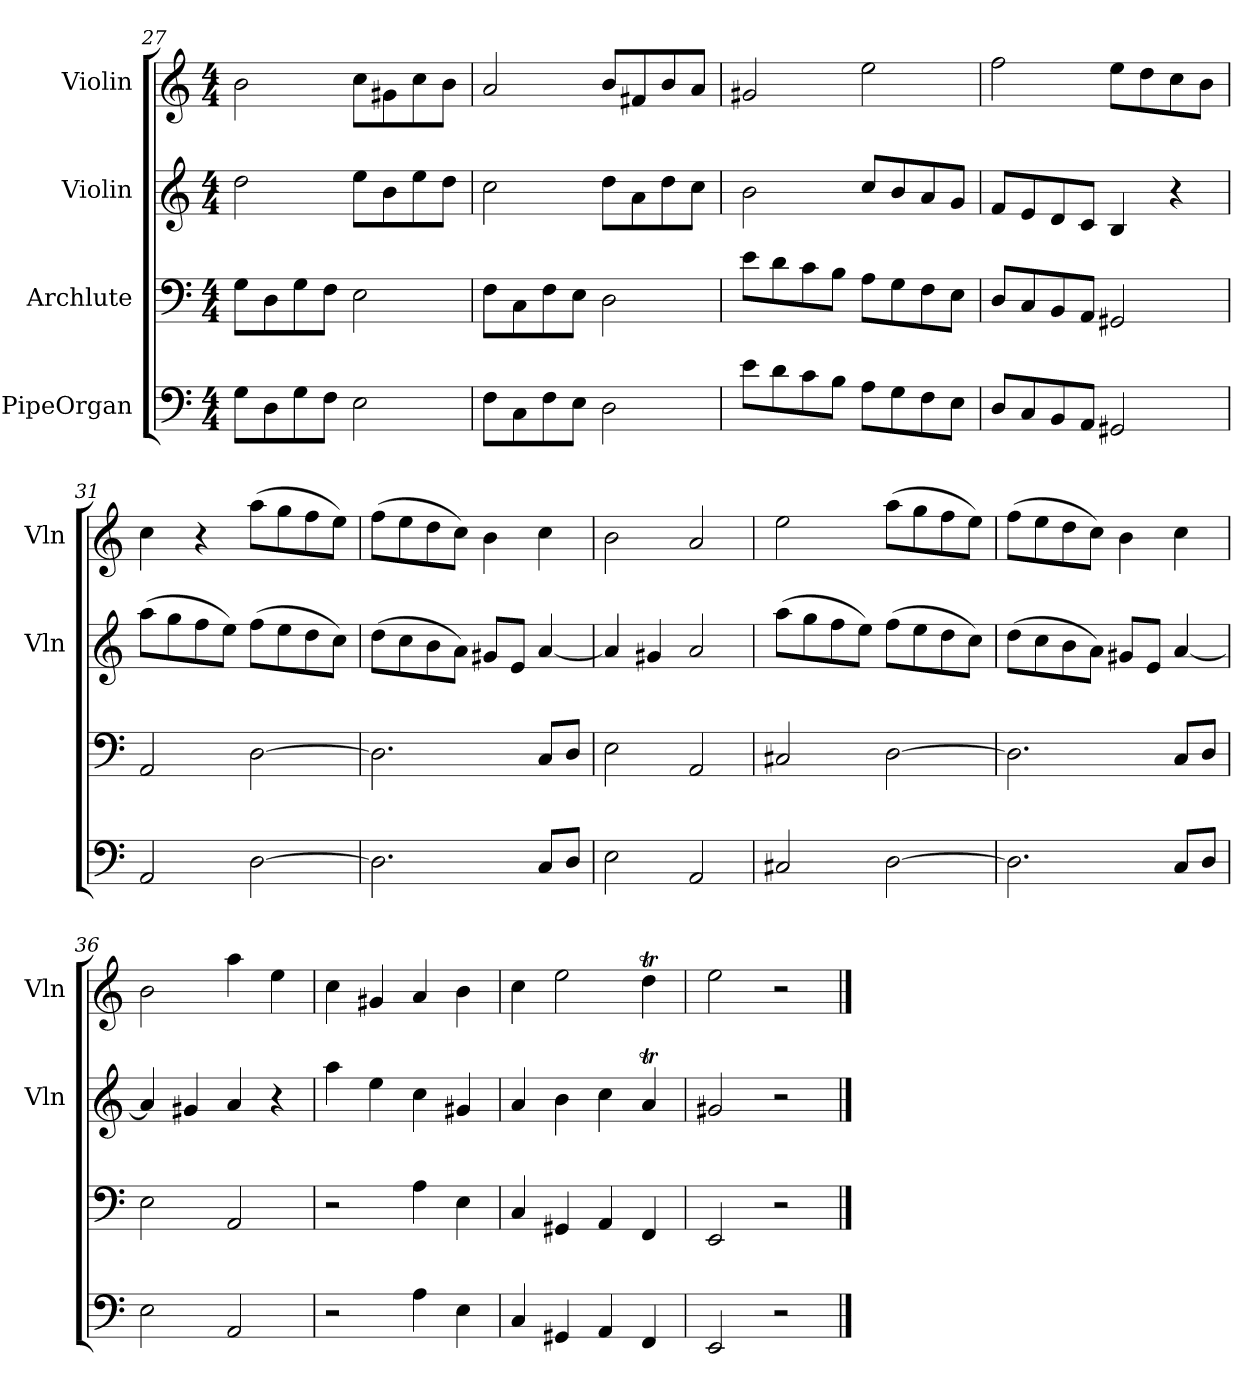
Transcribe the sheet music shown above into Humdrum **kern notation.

**kern	**kern	**kern	**kern
*part4	*part3	*part2	*part1
*staff4	*staff3	*staff2	*staff1
*I"PipeOrgan	*I"Archlute	*I"Violin	*I"Violin
*	*	*I'Vln	*I'Vln
*clefF4	*clefF4	*clefG2	*clefG2
*k[]	*k[]	*k[]	*k[]
*a:	*a:	*a:	*a:
*M4/4	*M4/4	*M4/4	*M4/4
=27	=27	=27	=27
8G\L	8G\L	2dd\	2b\
8D\	8D\	.	.
8G\	8G\	.	.
8F\J	8F\J	.	.
2E\	2E\	8ee\L	8cc\L
.	.	8b\	8g#X\
.	.	8ee\	8cc\
.	.	8dd\J	8b\J
=28	=28	=28	=28
8F\L	8F\L	2cc\	2a/
8C\	8C\	.	.
8F\	8F\	.	.
8E\J	8E\J	.	.
2D\	2D\	8dd\L	8b/L
.	.	8a\	8f#X/
.	.	8dd\	8b/
.	.	8cc\J	8a/J
=29	=29	=29	=29
8e\L	8e\L	2b\	2g#X/
8d\	8d\	.	.
8c\	8c\	.	.
8B\J	8B\J	.	.
8A\L	8A\L	8cc/L	2ee\
8G\	8G\	8b/	.
8F\	8F\	8a/	.
8E\J	8E\J	8g/J	.
=30	=30	=30	=30
8D/L	8D/L	8f/L	2ff\
8C/	8C/	8e/	.
8BB/	8BB/	8d/	.
8AA/J	8AA/J	8c/J	.
2GG#X/	2GG#X/	4B/	8ee\L
.	.	.	8dd\
.	.	4r	8cc\
.	.	.	8b\J
=31	=31	=31	=31
2AA/	2AA/	(8aa\L	4cc\
.	.	8gg\	.
.	.	8ff\	4r
.	.	8ee\J)	.
[2D\	[2D\	(8ff\L	(8aa\L
.	.	8ee\	8gg\
.	.	8dd\	8ff\
.	.	8cc\J)	8ee\J)
=32	=32	=32	=32
2.D\]	2.D\]	(8dd\L	(8ff\L
.	.	8cc\	8ee\
.	.	8b\	8dd\
.	.	8a\J)	8cc\J)
.	.	8g#X/L	4b\
.	.	8e/J	.
8C/L	8C/L	[4a/	4cc\
8D/J	8D/J	.	.
=33	=33	=33	=33
2E\	2E\	4a/]	2b\
.	.	4g#X/	.
2AA/	2AA/	2a/	2a/
=34	=34	=34	=34
2C#X/	2C#X/	(8aa\L	2ee\
.	.	8gg\	.
.	.	8ff\	.
.	.	8ee\J)	.
[2D\	[2D\	(8ff\L	(8aa\L
.	.	8ee\	8gg\
.	.	8dd\	8ff\
.	.	8cc\J)	8ee\J)
=35	=35	=35	=35
2.D\]	2.D\]	(8dd\L	(8ff\L
.	.	8cc\	8ee\
.	.	8b\	8dd\
.	.	8a\J)	8cc\J)
.	.	8g#X/L	4b\
.	.	8e/J	.
8C/L	8C/L	[4a/	4cc\
8D/J	8D/J	.	.
=36	=36	=36	=36
2E\	2E\	4a/]	2b\
.	.	4g#X/	.
2AA/	2AA/	4a/	4aa\
.	.	4r	4ee\
=37	=37	=37	=37
2r	2r	4aa\	4cc\
.	.	4ee\	4g#X/
4A\	4A\	4cc\	4a/
4E\	4E\	4g#X/	4b\
=38	=38	=38	=38
4C/	4C/	4a/	4cc\
*	*	*	*MM70
4GG#X/	4GG#X/	4b\	2ee\
4AA/	4AA/	4cc\	.
4FF/	4FF/	4aT/	4ddT\
=39	=39	=39	=39
2EE/	2EE/	2g#X/	2ee\
2r	2r	2r	2r
==	==	==	==
*-	*-	*-	*-
